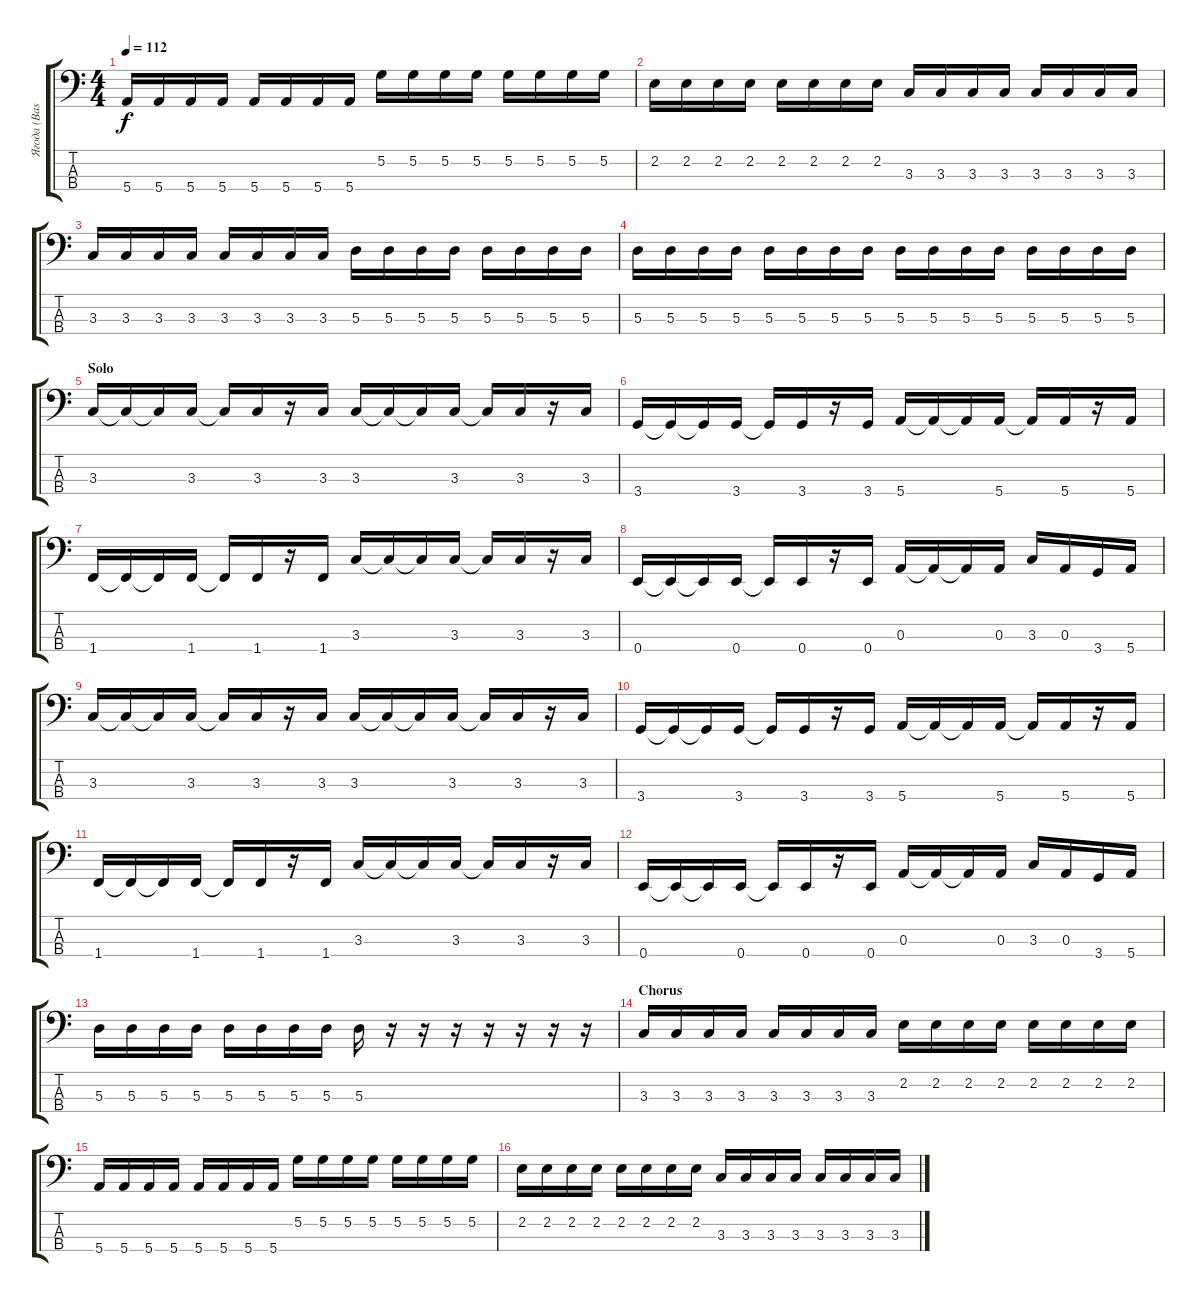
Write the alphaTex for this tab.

\track ("Ягода (Bass)" "Ягода (Bas") {instrument electricbassfinger}
\staff {score tabs}
\tuning (G2 D2 A1 E1) {hide}
\ts (4 4)
\tempo 112
\clef f4
\ks c
5.4.16{dy f} 5.4.16 5.4.16 5.4.16 5.4.16 5.4.16 5.4.16 5.4.16 5.2.16 5.2.16 5.2.16 5.2.16 5.2.16 5.2.16 5.2.16 5.2.16 |
2.2.16 2.2.16 2.2.16 2.2.16 2.2.16 2.2.16 2.2.16 2.2.16 3.3.16 3.3.16 3.3.16 3.3.16 3.3.16 3.3.16 3.3.16 3.3.16 |
3.3.16 3.3.16 3.3.16 3.3.16 3.3.16 3.3.16 3.3.16 3.3.16 5.3.16 5.3.16 5.3.16 5.3.16 5.3.16 5.3.16 5.3.16 5.3.16 |
5.3.16 5.3.16 5.3.16 5.3.16 5.3.16 5.3.16 5.3.16 5.3.16 5.3.16 5.3.16 5.3.16 5.3.16 5.3.16 5.3.16 5.3.16 5.3.16 |
\section ("" "Solo")
3.3.16 3.3{t}.16 3.3{t}.16 3.3.16 3.3{t}.16 3.3.16 r.16 3.3.16 3.3.16 3.3{t}.16 3.3{t}.16 3.3.16 3.3{t}.16 3.3.16 r.16 3.3.16 |
3.4.16 3.4{t}.16 3.4{t}.16 3.4.16 3.4{t}.16 3.4.16 r.16 3.4.16 5.4.16 5.4{t}.16 5.4{t}.16 5.4.16 5.4{t}.16 5.4.16 r.16 5.4.16 |
1.4.16 1.4{t}.16 1.4{t}.16 1.4.16 1.4{t}.16 1.4.16 r.16 1.4.16 3.3.16 3.3{t}.16 3.3{t}.16 3.3.16 3.3{t}.16 3.3.16 r.16 3.3.16 |
0.4.16 0.4{t}.16 0.4{t}.16 0.4.16 0.4{t}.16 0.4.16 r.16 0.4.16 0.3.16 0.3{t}.16 0.3{t}.16 0.3.16 3.3.16 0.3.16 3.4.16 5.4.16 |
3.3.16 3.3{t}.16 3.3{t}.16 3.3.16 3.3{t}.16 3.3.16 r.16 3.3.16 3.3.16 3.3{t}.16 3.3{t}.16 3.3.16 3.3{t}.16 3.3.16 r.16 3.3.16 |
3.4.16 3.4{t}.16 3.4{t}.16 3.4.16 3.4{t}.16 3.4.16 r.16 3.4.16 5.4.16 5.4{t}.16 5.4{t}.16 5.4.16 5.4{t}.16 5.4.16 r.16 5.4.16 |
1.4.16 1.4{t}.16 1.4{t}.16 1.4.16 1.4{t}.16 1.4.16 r.16 1.4.16 3.3.16 3.3{t}.16 3.3{t}.16 3.3.16 3.3{t}.16 3.3.16 r.16 3.3.16 |
0.4.16 0.4{t}.16 0.4{t}.16 0.4.16 0.4{t}.16 0.4.16 r.16 0.4.16 0.3.16 0.3{t}.16 0.3{t}.16 0.3.16 3.3.16 0.3.16 3.4.16 5.4.16 |
5.3.16 5.3.16 5.3.16 5.3.16 5.3.16 5.3.16 5.3.16 5.3.16 5.3.16 r.16 r.16 r.16 r.16 r.16 r.16 r.16 |
\section ("" "Chorus")
3.3.16 3.3.16 3.3.16 3.3.16 3.3.16 3.3.16 3.3.16 3.3.16 2.2.16 2.2.16 2.2.16 2.2.16 2.2.16 2.2.16 2.2.16 2.2.16 |
5.4.16 5.4.16 5.4.16 5.4.16 5.4.16 5.4.16 5.4.16 5.4.16 5.2.16 5.2.16 5.2.16 5.2.16 5.2.16 5.2.16 5.2.16 5.2.16 |
2.2.16 2.2.16 2.2.16 2.2.16 2.2.16 2.2.16 2.2.16 2.2.16 3.3.16 3.3.16 3.3.16 3.3.16 3.3.16 3.3.16 3.3.16 3.3.16
